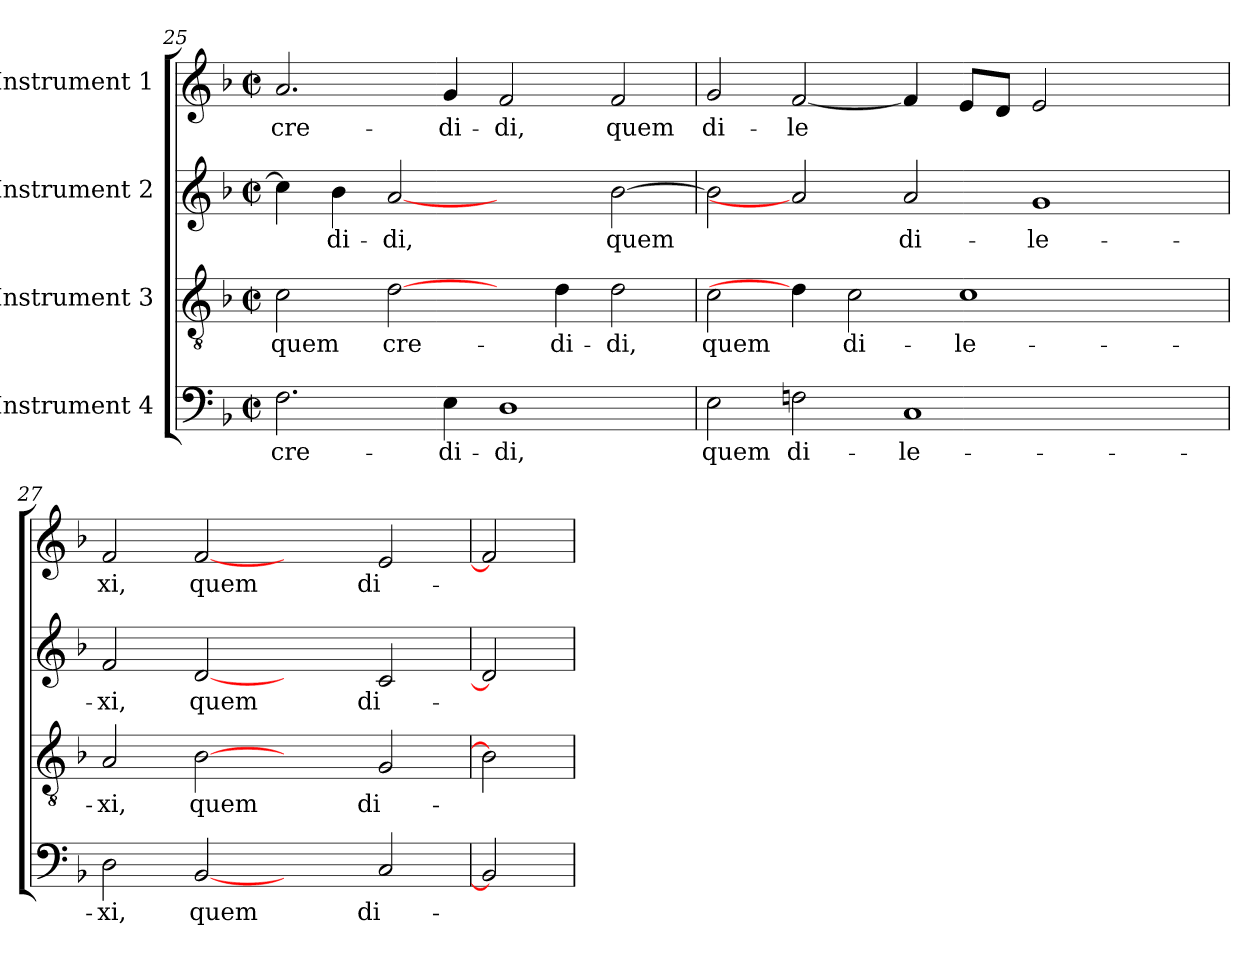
**kern	**text	**kern	**text	**kern	**text	**kern	**text
*part4	*part4	*part3	*part3	*part2	*part2	*part1	*part1
*staff4	*staff4	*staff3	*staff3	*staff2	*staff2	*staff1	*staff1
*I"Instrument 4	*	*I"Instrument 3	*	*I"Instrument 2	*	*I"Instrument 1	*
*clefF4	*	*clefGv2	*	*clefG2	*	*clefG2	*
*k[b-]	*	*k[b-]	*	*k[b-]	*	*k[b-]	*
*F:	*	*F:	*	*F:	*	*F:	*
*M2/2	*	*M2/2	*	*M2/2	*	*M2/2	*
*met(c|)	*	*met(c|)	*	*met(c|)	*	*met(c|)	*
=25	=25	=25	=25	=25	=25	=25	=25
!	!LO:LY:b:cj	!	!LO:LY:b:cj	!	!LO:LY:b	!	!LO:LY:b:cj
2.F\	cre-	2c\	quem	4cc\]	--	2.a/	cre-
!	!	!	!	!	!LO:LY:b	!	!
.	.	.	.	4b-\	-di-	.	.
!	!	!	!LO:LY:b:cj	!	!LO:LY:b	!	!
.	.	[2d\	cre-	[2a	-di,	.	.
!	!LO:LY:b:cj	!	!	!	!	!	!LO:LY:b:cj
4E\	-di-	.	.	.	.	4g/	-di-
!	!LO:LY:b:cj	!	!	!	!	!	!LO:LY:b:cj
1D	-di,	4ryy	.	2ryy	.	2f/	-di,
!	!	!	!LO:LY:b:cj	!	!	!	!
.	.	4d\	-di-	.	.	.	.
!	!	!	!LO:LY:b:cj	!	!LO:LY:b	!	!LO:LY:b:cj
.	.	2d\	-di,	[>2b-\	quem	2f/	quem
!!LO:PB:g=z
=26	=26	=26	=26	=26	=26	=26	=26
!	!LO:LY:b:cj	!	!LO:LY:b:cj	!	!LO:LY:b	!	!LO:LY:b:cj
2E\	quem	2c\	quem	2b-\]	.	2g/	di-
!	!LO:LY:b:cj	!	!	!	!	!	!LO:LY:b:cj
2Fn\	di-	4d\]	.	2a]	.	[<2f/	-le-
!	!	!	!LO:LY:b:cj	!	!	!	!
.	.	2c\	di-	.	.	.	.
!	!LO:LY:b:cj	!	!	!	!LO:LY:b	!	!LO:LY:b:cj
1C	-le-	.	.	2a/	di-	4f/]	--
!	!	!	!LO:LY:b:cj	!	!	!	!LO:LY:b:cj
.	.	1c	-le-	.	.	8e/L	--
!	!	!	!	!	!	!	!LO:LY:b:cj
.	.	.	.	.	.	8d/J	--
!	!	!	!	!	!LO:LY:b	!	!LO:LY:b:cj
.	.	.	.	1g	-le-	2e/	--
2ryy	.	.	.	.	.	2ryy	.
.	.	4ryy	.	.	.	.	.
=27	=27	=27	=27	=27	=27	=27	=27
!	!LO:LY:b:cj	!	!LO:LY:b:cj	!	!LO:LY:b	!	!LO:LY:b:cj
2D\	-xi,	2A/	-xi,	2f/	-xi,	2f/	-xi,
!	!LO:LY:b:cj	!	!LO:LY:b:cj	!	!LO:LY:b	!	!LO:LY:b:cj
[2BB-	quem	[2B-	quem	[2d	quem	[2f	quem
2ryy	.	2ryy	.	2ryy	.	2ryy	.
!	!LO:LY:b:cj	!	!LO:LY:b:cj	!	!LO:LY:b	!	!LO:LY:b:cj
2C/	di-	2G/	di-	2c/	di-	2e/	di-
=28	=28	=28	=28	=28	=28	=28	=28
2BB-]	.	2B-]	.	2d]	.	2f]	.
=	=	=	=	=	=	=	=
*-	*-	*-	*-	*-	*-	*-	*-
